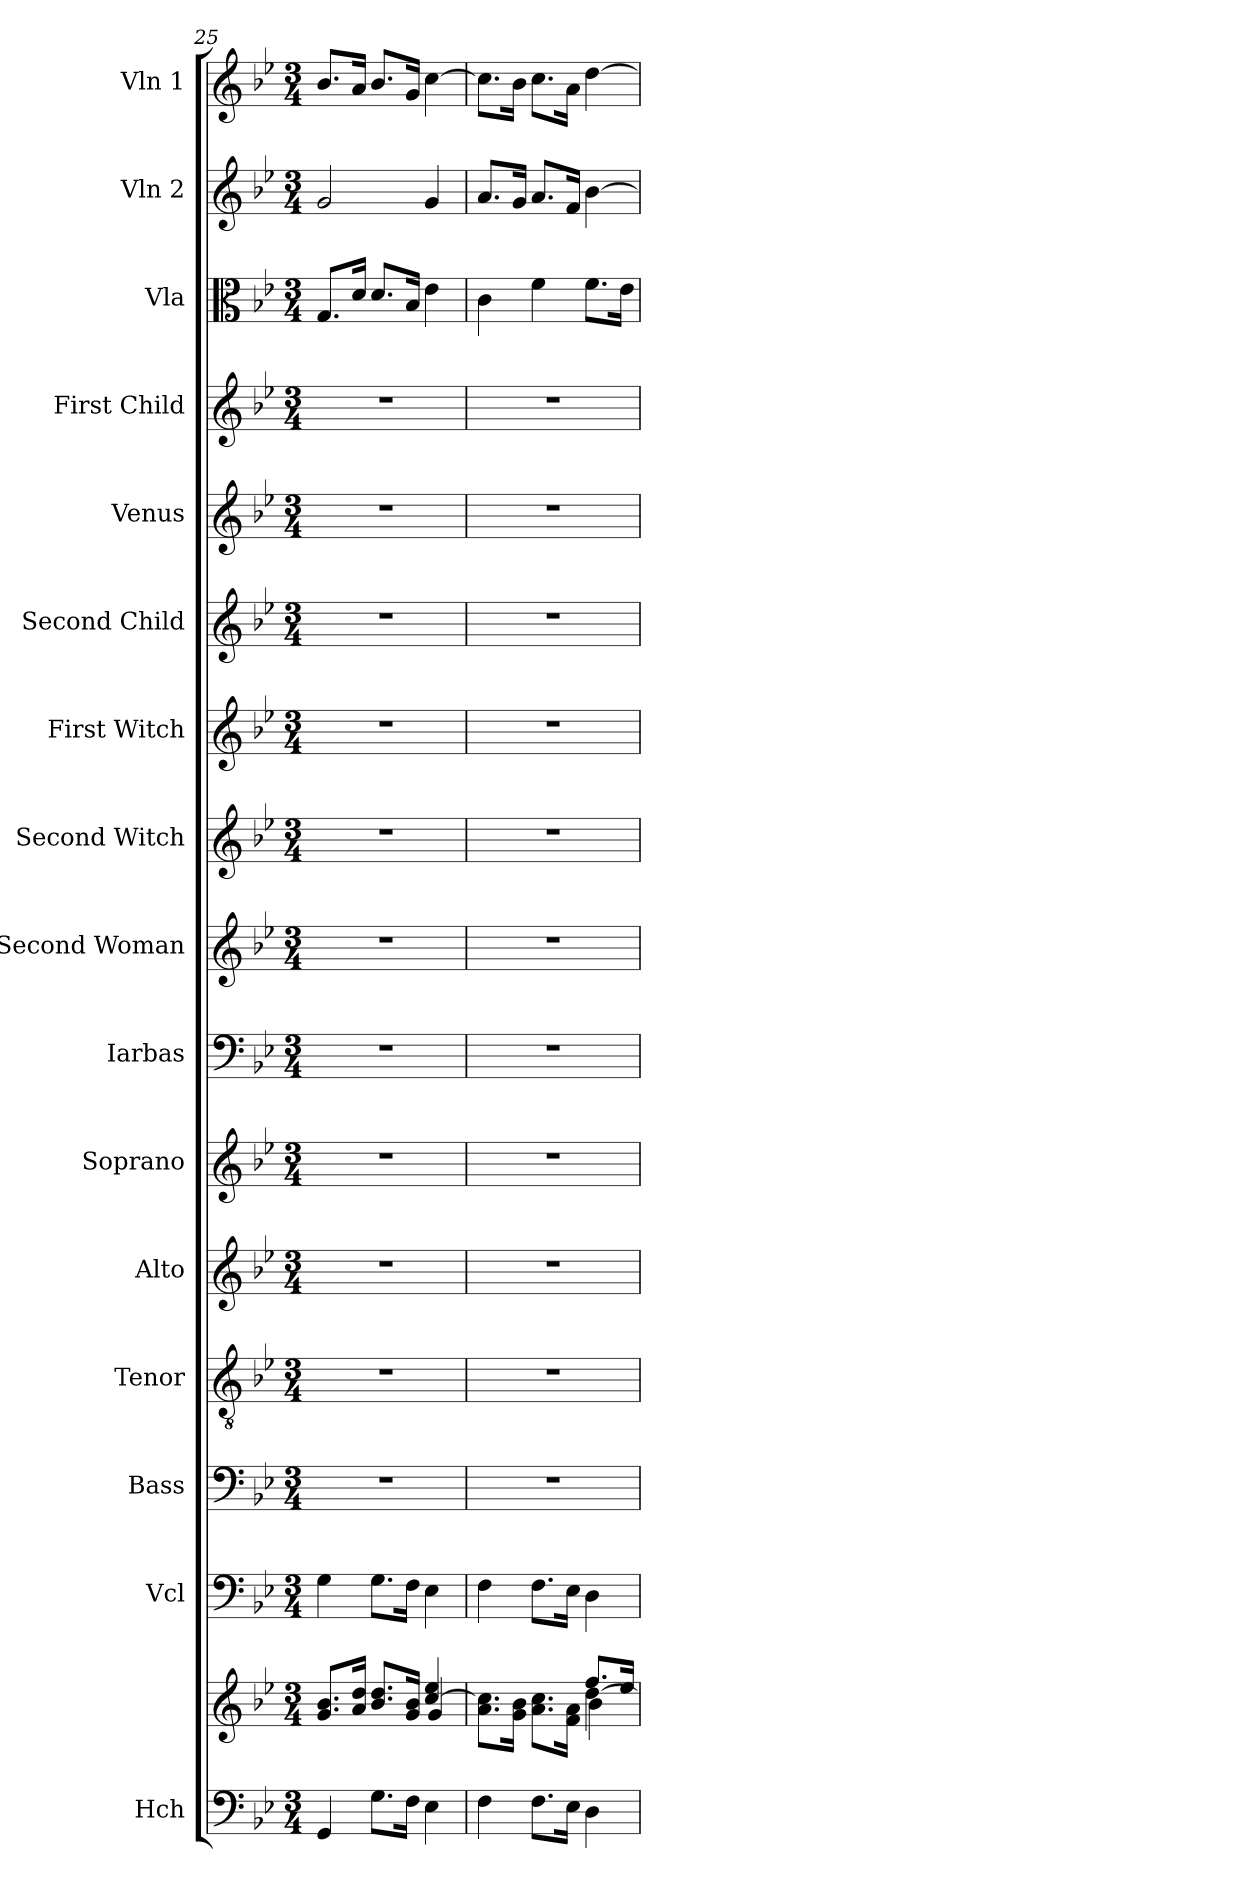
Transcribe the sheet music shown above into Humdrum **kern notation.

**kern	**kern	**kern	**kern	**kern	**kern	**kern	**kern	**kern	**kern	**kern	**kern	**kern	**kern	**kern	**kern	**kern
*part16	*part16	*part15	*part14	*part13	*part12	*part11	*part10	*part9	*part8	*part7	*part6	*part5	*part4	*part3	*part2	*part1
*staff17	*staff16	*staff15	*staff14	*staff13	*staff12	*staff11	*staff10	*staff9	*staff8	*staff7	*staff6	*staff5	*staff4	*staff3	*staff2	*staff1
*I"Hch	*	*I"Vcl	*I"Bass	*I"Tenor	*I"Alto	*I"Soprano	*I"Iarbas	*I"Second Woman	*I"Second Witch	*I"First Witch	*I"Second Child	*I"Venus	*I"First Child	*I"Vla	*I"Vln 2	*I"Vln 1
*I'Hch.	*	*I'Vc.	*I'B.	*I'T.	*I'A.	*I'S.	*I'I.	*I'2W	*I'W2.	*I'W1	*I'C2.	*I'V.	*I'C1	*I'Vla.	*I'Vln.	*I'Vln.
*clefF4	*clefG2	*clefF4	*clefF4	*clefGv2	*clefG2	*clefG2	*clefF4	*clefG2	*clefG2	*clefG2	*clefG2	*clefG2	*clefG2	*clefC3	*clefG2	*clefG2
*k[b-e-]	*k[b-e-]	*k[b-e-]	*k[b-e-]	*k[b-e-]	*k[b-e-]	*k[b-e-]	*k[b-e-]	*k[b-e-]	*k[b-e-]	*k[b-e-]	*k[b-e-]	*k[b-e-]	*k[b-e-]	*k[b-e-]	*k[b-e-]	*k[b-e-]
*M3/4	*M3/4	*M3/4	*M3/4	*M3/4	*M3/4	*M3/4	*M3/4	*M3/4	*M3/4	*M3/4	*M3/4	*M3/4	*M3/4	*M3/4	*M3/4	*M3/4
=25	=25	=25	=25	=25	=25	=25	=25	=25	=25	=25	=25	=25	=25	=25	=25	=25
*	*^	*	*	*	*	*	*	*	*	*	*	*	*	*	*	*
4GG/	8.g/ 8.b-/L	2ryy	4G\	2.r	2.r	2.r	2.r	2.r	2.r	2.r	2.r	2.r	2.r	2.r	8.G/L	2g/	8.b-/L
.	16a/ 16dd/Jk	.	.	.	.	.	.	.	.	.	.	.	.	.	16d/Jk	.	16a/Jk
8.G\L	8.b-/ 8.dd/L	.	8.G\L	.	.	.	.	.	.	.	.	.	.	.	8.d/L	.	8.b-/L
16F\Jk	16g/ 16b-/Jk	.	16F\Jk	.	.	.	.	.	.	.	.	.	.	.	16B-/Jk	.	16g/Jk
4E-\	[4cc/ 4ee-/	4g/	4E-\	.	.	.	.	.	.	.	.	.	.	.	4e-\	4g/	[4cc\
=26	=26	=26	=26	=26	=26	=26	=26	=26	=26	=26	=26	=26	=26	=26	=26	=26	=26
*	*	*^	*	*	*	*	*	*	*	*	*	*	*	*	*	*	*
4F\	8.a\ 8.cc\]L	2ryy	2ryy	4F\	2.r	2.r	2.r	2.r	2.r	2.r	2.r	2.r	2.r	2.r	2.r	4c\	8.a/L	8.cc\L]
.	16g\ 16b-\Jk	.	.	.	.	.	.	.	.	.	.	.	.	.	.	.	16g/Jk	16b-\Jk
8.F\L	8.a\ 8.cc\L	.	.	8.F\L	.	.	.	.	.	.	.	.	.	.	.	4f\	8.a/L	8.cc\L
16E-\Jk	16f\ 16a\Jk	.	.	16E-\Jk	.	.	.	.	.	.	.	.	.	.	.	.	16f/Jk	16a\Jk
4D\	[4dd\	8.ff/L	4b-\	4D\	.	.	.	.	.	.	.	.	.	.	.	8.f\L	[4b-\	[4dd\
.	.	16ee-/Jk	.	.	.	.	.	.	.	.	.	.	.	.	.	16e-\Jk	.	.
*	*v	*v	*v	*	*	*	*	*	*	*	*	*	*	*	*	*	*	*
=	=	=	=	=	=	=	=	=	=	=	=	=	=	=	=	=
*-	*-	*-	*-	*-	*-	*-	*-	*-	*-	*-	*-	*-	*-	*-	*-	*-
